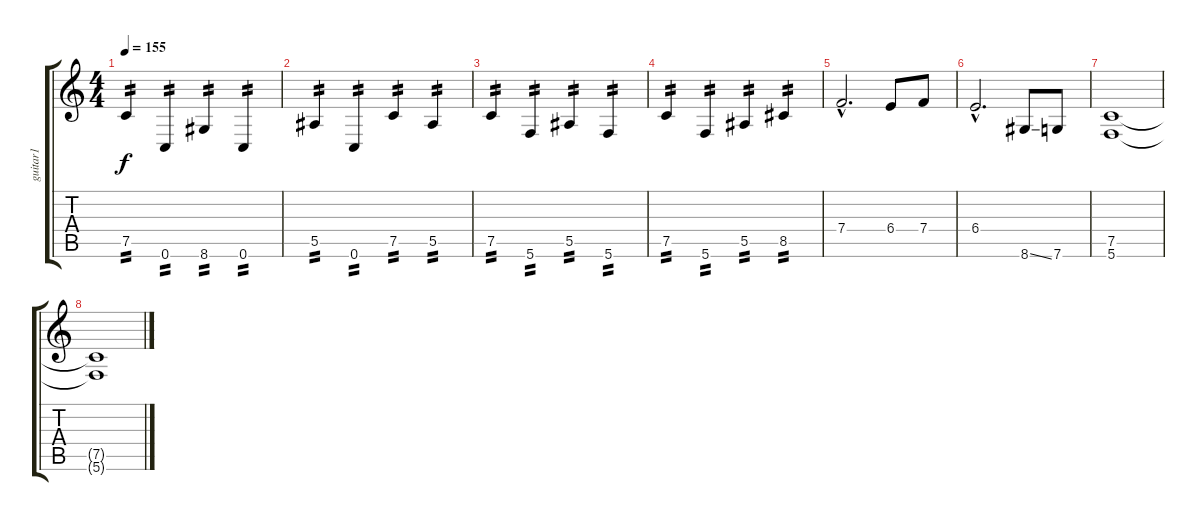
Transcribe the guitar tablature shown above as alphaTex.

\track ("guitar1" "guitar1") {instrument distortionguitar}
\staff {score tabs}
\tuning (C4 G3 Eb3 Bb2 F2 C2) {hide}
\ts (4 4)
\tempo 155
\clef g2
\ks c
7.5.4{tp 2 dy f} 0.6.4{tp 2} 8.6.4{tp 2} 0.6.4{tp 2} |
5.5.4{tp 2} 0.6.4{tp 2} 7.5.4{tp 2} 5.5.4{tp 2} |
7.5.4{tp 2} 5.6.4{tp 2} 5.5.4{tp 2} 5.6.4{tp 2} |
7.5.4{tp 2} 5.6.4{tp 2} 5.5.4{tp 2} 8.5.4{tp 2} |
7.4{hac}.2{d} 6.4.8 7.4.8 |
6.4{hac}.2{d} 8.6{ss}.8 7.6.8 |
(7.5 5.6).1 |
(7.5{t} 5.6{t}).1
